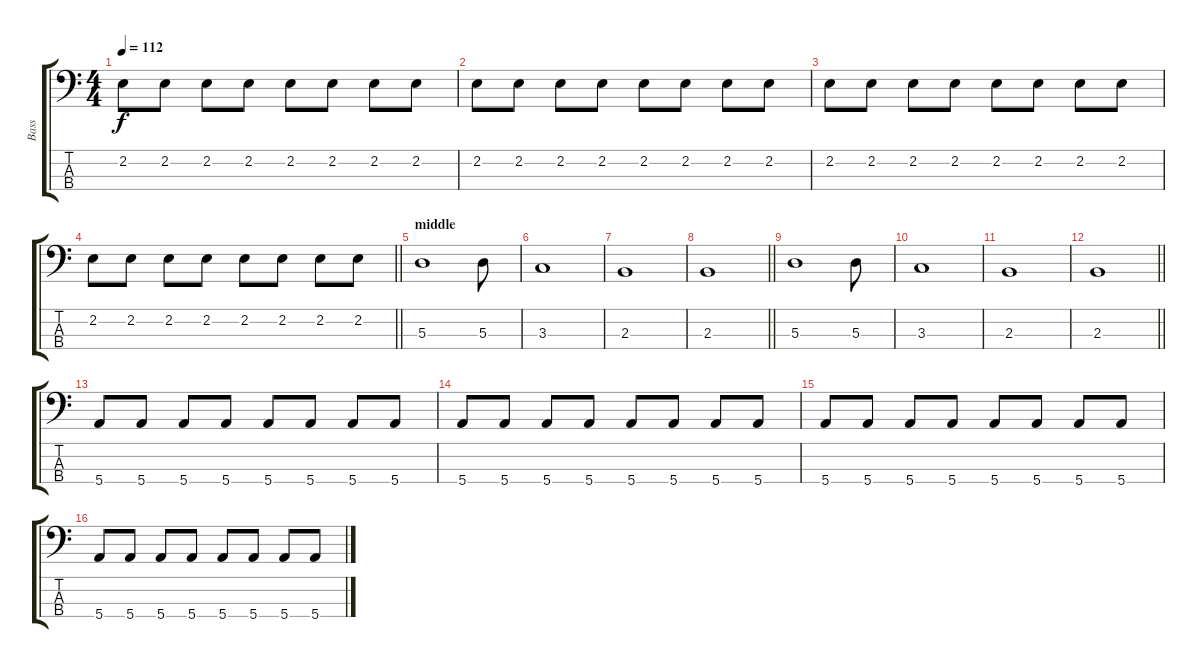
\track ("Bass" "Bass") {instrument electricbassfinger}
\staff {score tabs}
\tuning (G2 D2 A1 E1) {hide}
\ts (4 4)
\tempo 112
\clef f4
\ks c
2.2.8{dy f} 2.2.8 2.2.8 2.2.8 2.2.8 2.2.8 2.2.8 2.2.8 |
2.2.8 2.2.8 2.2.8 2.2.8 2.2.8 2.2.8 2.2.8 2.2.8 |
2.2.8 2.2.8 2.2.8 2.2.8 2.2.8 2.2.8 2.2.8 2.2.8 |
\barLineRight lightlight
2.2.8 2.2.8 2.2.8 2.2.8 2.2.8 2.2.8 2.2.8 2.2.8 |
\section ("" "middle")
5.3.1 5.3.8 |
3.3.1 |
2.3.1 |
\barLineRight lightlight
2.3.1 |
5.3.1 5.3.8 |
3.3.1 |
2.3.1 |
\barLineRight lightlight
2.3.1 |
5.4.8 5.4.8 5.4.8 5.4.8 5.4.8 5.4.8 5.4.8 5.4.8 |
5.4.8 5.4.8 5.4.8 5.4.8 5.4.8 5.4.8 5.4.8 5.4.8 |
5.4.8 5.4.8 5.4.8 5.4.8 5.4.8 5.4.8 5.4.8 5.4.8 |
5.4.8 5.4.8 5.4.8 5.4.8 5.4.8 5.4.8 5.4.8 5.4.8
